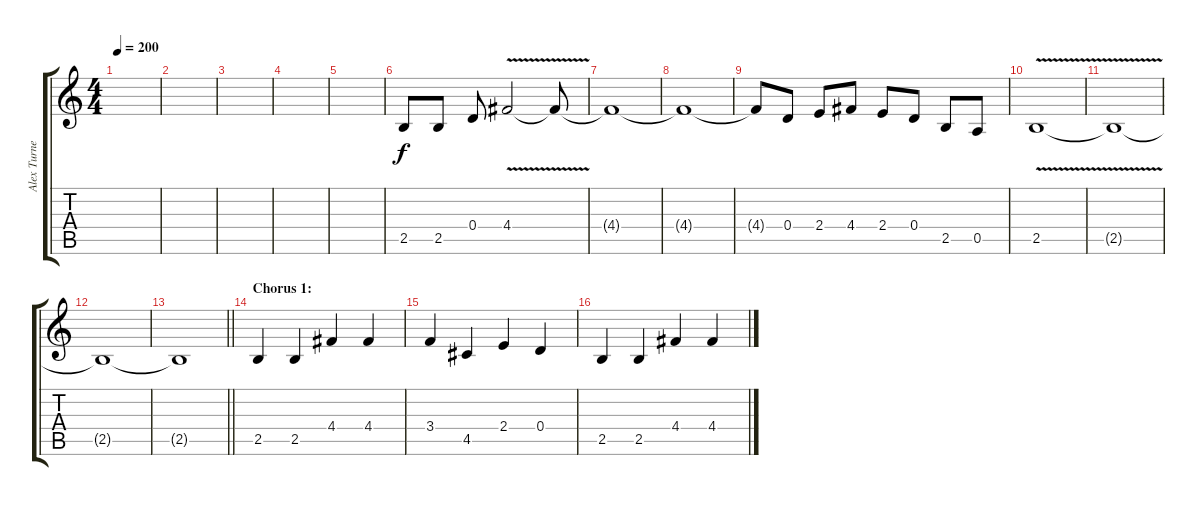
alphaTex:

\track ("Alex Turner (Guitar 1)" "Alex Turne") {instrument distortionguitar}
\staff {score tabs}
\tuning (E4 B3 G3 D3 A2 E2) {hide}
\ts (4 4)
\tempo 200
\clef g2
\ks c
|
|
|
|
|
2.5.8{volume 9} 2.5.8 0.4.8 4.4{v}.2 4.4{t}.8 |
4.4{t}.1 |
4.4{t}.1 |
4.4{t}.8 0.4.8 2.4.8 4.4.8 2.4.8 0.4.8 2.5.8 0.5.8 |
2.5{v}.1 |
2.5{t}.1{volume 0} |
2.5{t}.1 |
\barLineRight lightlight
2.5{t}.1 |
\section ("" "Chorus 1:")
2.5.4{volume 11} 2.5.4 4.4.4 4.4.4 |
3.4.4 4.5.4 2.4.4 0.4.4 |
2.5.4 2.5.4 4.4.4 4.4.4
